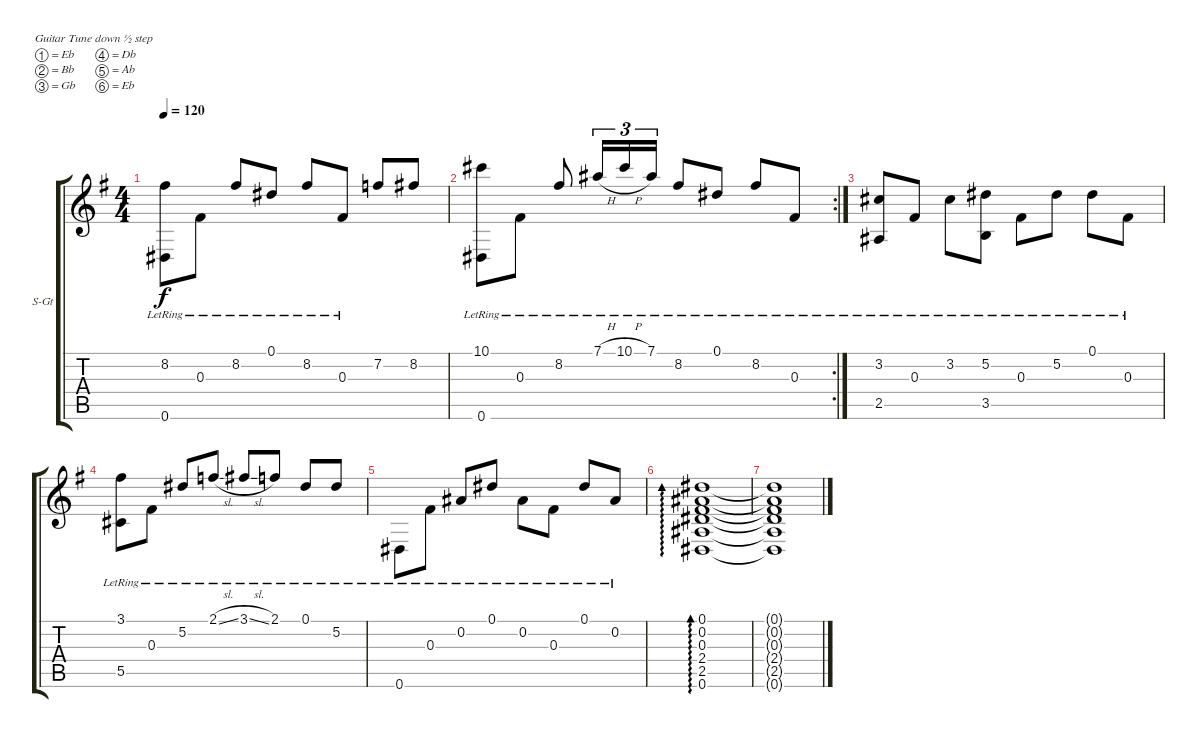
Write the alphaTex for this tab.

\defaultSystemsLayout 4
\bracketExtendMode groupsimilarinstruments
\firstSystemTrackNameOrientation horizontal
\otherSystemsTrackNameOrientation horizontal
\track ("Steel Guitar" "S-Gt") {instrument acousticguitarsteel}
\staff {score tabs}
\tuning (Eb4 Bb3 Gb3 Db3 Ab2 Eb2)
\ts (4 4)
\tempo 120
\clef g2
\ks eminor
(0.6{lr} 8.2).8{dy f instrument acousticguitarsteel} 0.3{lr}.8 8.2{lr}.8{beam invert} 0.1{lr}.8 8.2{lr}.8{beam invert} 0.3{lr}.8 7.2.8{beam invert} 8.2.8 |
\rc 2
(0.6{lr} 10.1{lr}).8 0.3{lr}.8 8.2{lr}.8{beam invert} 7.1{h lr}.16{tu (3 2) beam invert} 10.1{h lr}.16{tu (3 2)} 7.1{lr}.16{tu (3 2)} 8.2{lr}.8{beam invert} 0.1{lr}.8 8.2{lr}.8{beam invert} 0.3{lr}.8 |
(2.5{lr} 3.2{lr}).8 0.3{lr}.8 3.2{lr}.8 (3.5{lr} 5.2{lr}).8 0.3{lr}.8{beam invert} 5.2{lr}.8 0.1{lr}.8{beam invert} 0.3{lr}.8 |
(5.5{lr} 3.1{lr}).8 0.3{lr}.8 5.2{lr}.8{beam invert} 2.1{sl lr}.8 3.1{sl lr}.8{beam invert} 2.1{lr}.8 0.1{lr}.8{beam invert} 5.2{lr}.8 |
0.6{lr}.8 0.3{lr}.8 0.2{lr}.8{beam invert} 0.1{lr}.8 0.2{lr}.8 0.3{lr}.8 0.1{lr}.8{beam invert} 0.2{lr}.8 |
(0.6 2.5 2.4 0.3 0.2 0.1).1{ad 0} |
(0.6{t} 2.5{t} 2.4{t} 0.3{t} 0.2{t} 0.1{t}).1
